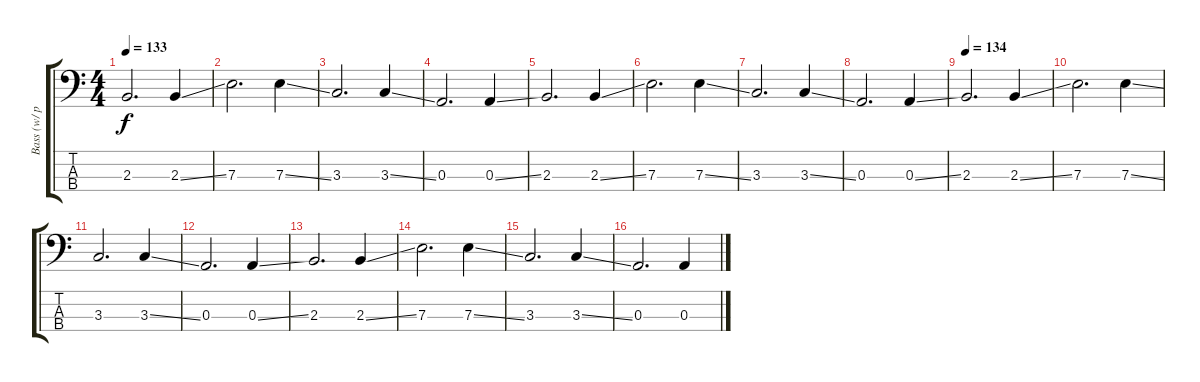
\track ("Bass (w/ pick)" "Bass (w/ p") {instrument electricbassfinger}
\staff {score tabs}
\tuning (G2 D2 A1 E1) {hide}
\ts (4 4)
\tempo 133
\clef f4
\ks c
2.3.2{d dy f} 2.3{ss}.4 |
7.3.2{d} 7.3{ss}.4 |
3.3.2{d} 3.3{ss}.4 |
0.3.2{d} 0.3{ss}.4 |
2.3.2{d} 2.3{ss}.4 |
7.3.2{d} 7.3{ss}.4 |
3.3.2{d} 3.3{ss}.4 |
0.3.2{d} 0.3{ss}.4 |
\tempo 134
2.3.2{d} 2.3{ss}.4 |
7.3.2{d} 7.3{ss}.4 |
3.3.2{d} 3.3{ss}.4 |
0.3.2{d} 0.3{ss}.4 |
2.3.2{d} 2.3{ss}.4 |
7.3.2{d} 7.3{ss}.4 |
3.3.2{d} 3.3{ss}.4 |
0.3.2{d} 0.3{ss}.4
